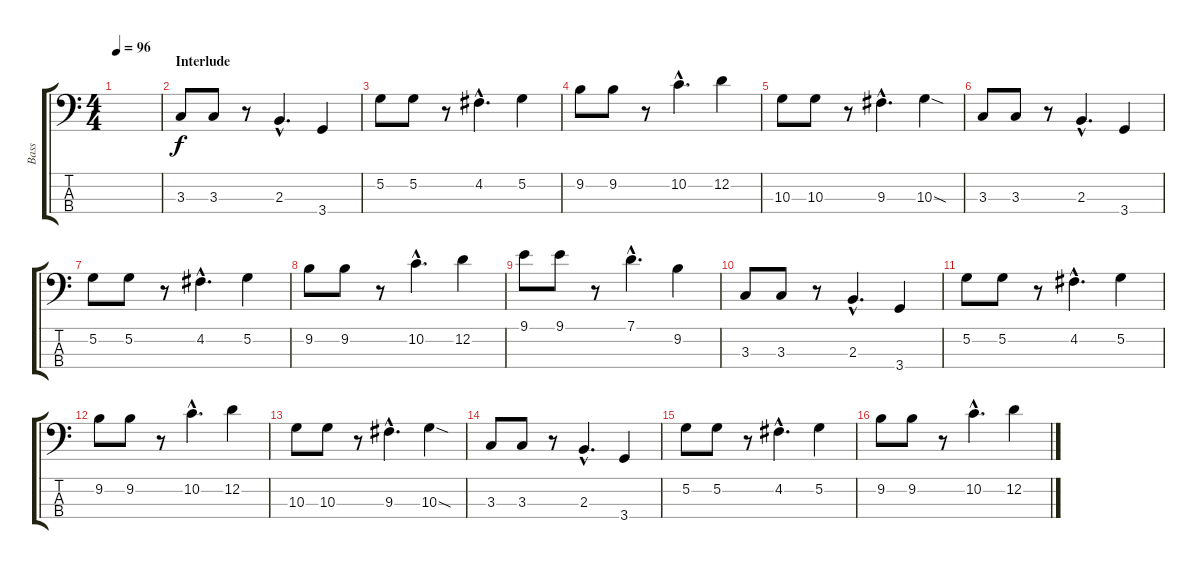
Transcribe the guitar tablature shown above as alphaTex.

\track ("Bass" "Bass") {instrument electricbassfinger}
\staff {score tabs}
\tuning (G2 D2 A1 E1) {hide}
\ts (4 4)
\tempo 96
\clef f4
\ks c
|
\section ("" "Interlude")
3.3.8 3.3.8 r.8 2.3{hac}.4{d} 3.4.4 |
5.2.8 5.2.8 r.8 4.2{hac}.4{d} 5.2.4 |
9.2.8 9.2.8 r.8 10.2{hac}.4{d} 12.2.4 |
10.3.8 10.3.8 r.8 9.3{hac}.4{d} 10.3{sod}.4 |
3.3.8 3.3.8 r.8 2.3{hac}.4{d} 3.4.4 |
5.2.8 5.2.8 r.8 4.2{hac}.4{d} 5.2.4 |
9.2.8 9.2.8 r.8 10.2{hac}.4{d} 12.2.4 |
9.1.8 9.1.8 r.8 7.1{hac}.4{d} 9.2.4 |
3.3.8 3.3.8 r.8 2.3{hac}.4{d} 3.4.4 |
5.2.8 5.2.8 r.8 4.2{hac}.4{d} 5.2.4 |
9.2.8 9.2.8 r.8 10.2{hac}.4{d} 12.2.4 |
10.3.8 10.3.8 r.8 9.3{hac}.4{d} 10.3{sod}.4 |
3.3.8 3.3.8 r.8 2.3{hac}.4{d} 3.4.4 |
5.2.8 5.2.8 r.8 4.2{hac}.4{d} 5.2.4 |
9.2.8 9.2.8 r.8 10.2{hac}.4{d} 12.2.4
